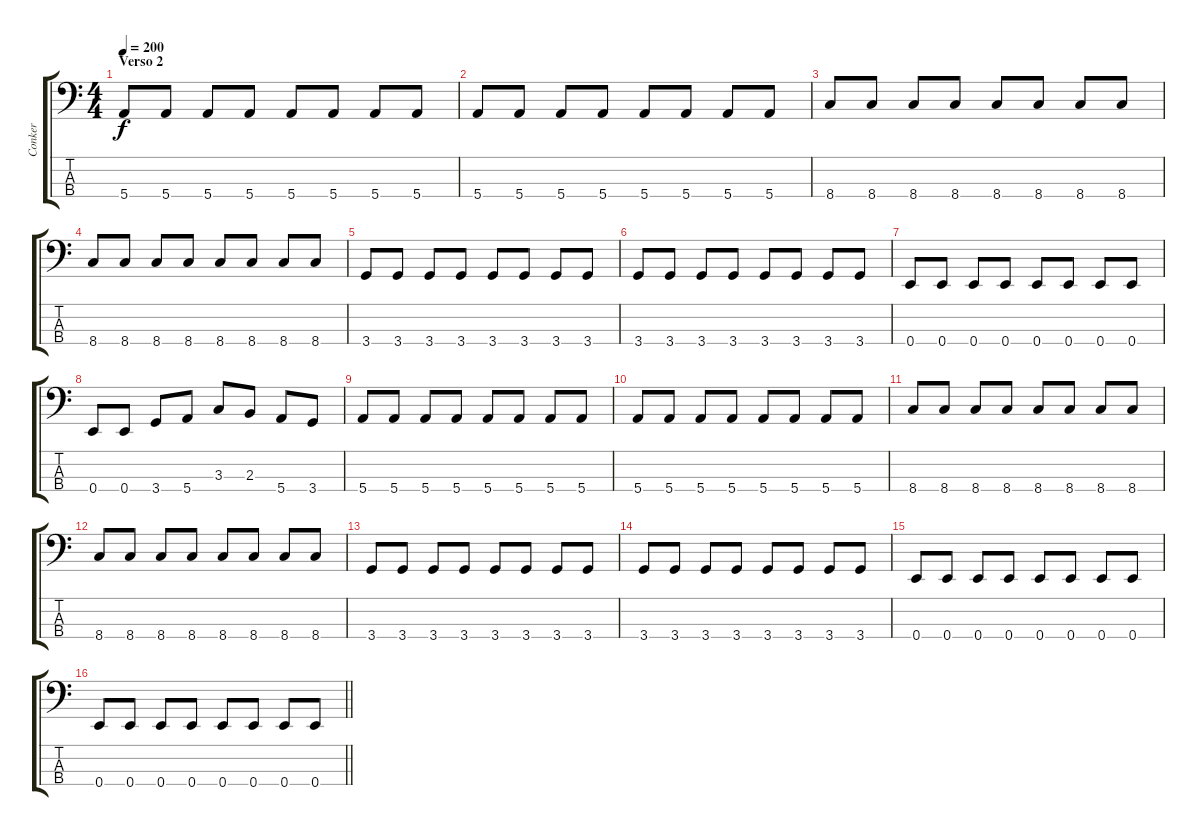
\track ("Conker" "Conker") {instrument electricbassfinger}
\staff {score tabs}
\tuning (G2 D2 A1 E1) {hide}
\ts (4 4)
\section ("" "Verso 2")
\tempo 200
\clef f4
\ks c
5.4.8{dy f} 5.4.8 5.4.8 5.4.8 5.4.8 5.4.8 5.4.8 5.4.8 |
5.4.8 5.4.8 5.4.8 5.4.8 5.4.8 5.4.8 5.4.8 5.4.8 |
8.4.8 8.4.8 8.4.8 8.4.8 8.4.8 8.4.8 8.4.8 8.4.8 |
8.4.8 8.4.8 8.4.8 8.4.8 8.4.8 8.4.8 8.4.8 8.4.8 |
3.4.8 3.4.8 3.4.8 3.4.8 3.4.8 3.4.8 3.4.8 3.4.8 |
3.4.8 3.4.8 3.4.8 3.4.8 3.4.8 3.4.8 3.4.8 3.4.8 |
0.4.8 0.4.8 0.4.8 0.4.8 0.4.8 0.4.8 0.4.8 0.4.8 |
0.4.8 0.4.8 3.4.8 5.4.8 3.3.8 2.3.8 5.4.8 3.4.8 |
5.4.8 5.4.8 5.4.8 5.4.8 5.4.8 5.4.8 5.4.8 5.4.8 |
5.4.8 5.4.8 5.4.8 5.4.8 5.4.8 5.4.8 5.4.8 5.4.8 |
8.4.8 8.4.8 8.4.8 8.4.8 8.4.8 8.4.8 8.4.8 8.4.8 |
8.4.8 8.4.8 8.4.8 8.4.8 8.4.8 8.4.8 8.4.8 8.4.8 |
3.4.8 3.4.8 3.4.8 3.4.8 3.4.8 3.4.8 3.4.8 3.4.8 |
3.4.8 3.4.8 3.4.8 3.4.8 3.4.8 3.4.8 3.4.8 3.4.8 |
0.4.8 0.4.8 0.4.8 0.4.8 0.4.8 0.4.8 0.4.8 0.4.8 |
\barLineRight lightlight
0.4.8 0.4.8 0.4.8 0.4.8 0.4.8 0.4.8 0.4.8 0.4.8
